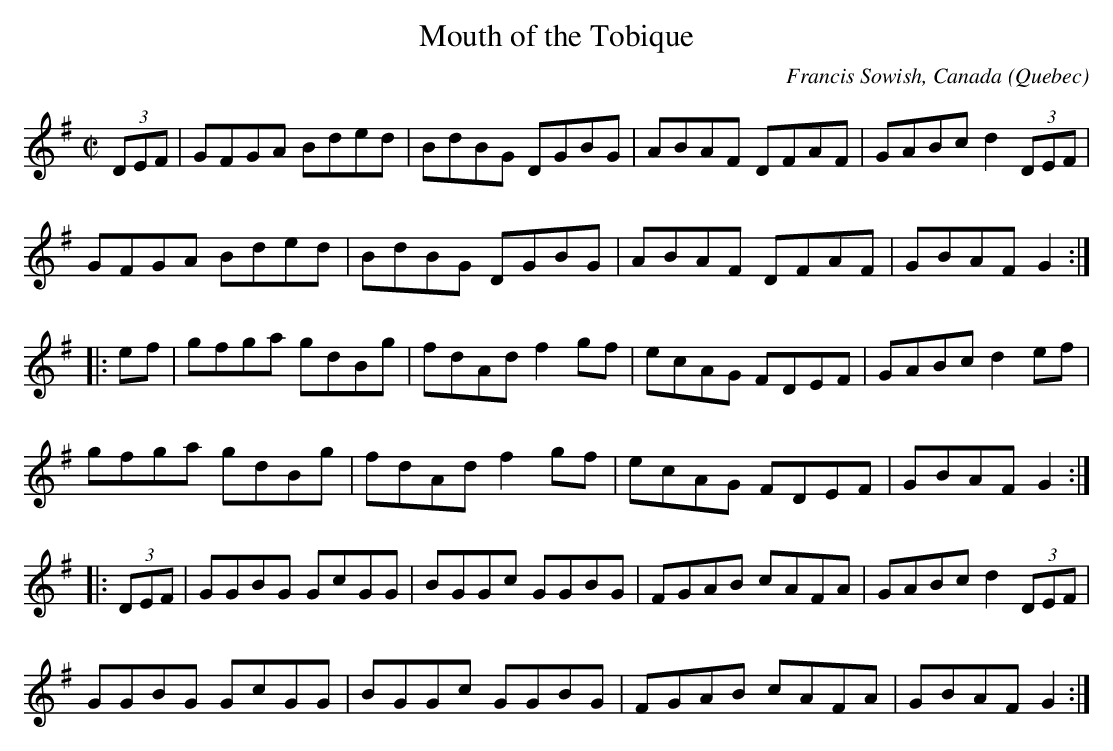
X:1
T:Mouth of the Tobique
C:Francis Sowish, Canada
O:Quebec
M:C|
L:1/8
K:G
(3DEF | GFGA Bded | BdBG DGBG | ABAF DFAF | GABc d2 (3DEF |
GFGA Bded | BdBG DGBG | ABAF DFAF | GBAF G2 :|
|: ef | gfga gdBg | fdAd f2gf | ecAG FDEF | GABc d2ef |
gfga gdBg | fdAd f2gf | ecAG FDEF | GBAF G2 :|
|: (3DEF | GGBG GcGG | BGGc GGBG | FGAB cAFA | GABc d2 (3DEF |
GGBG GcGG | BGGc GGBG | FGAB cAFA | GBAF G2 :|
